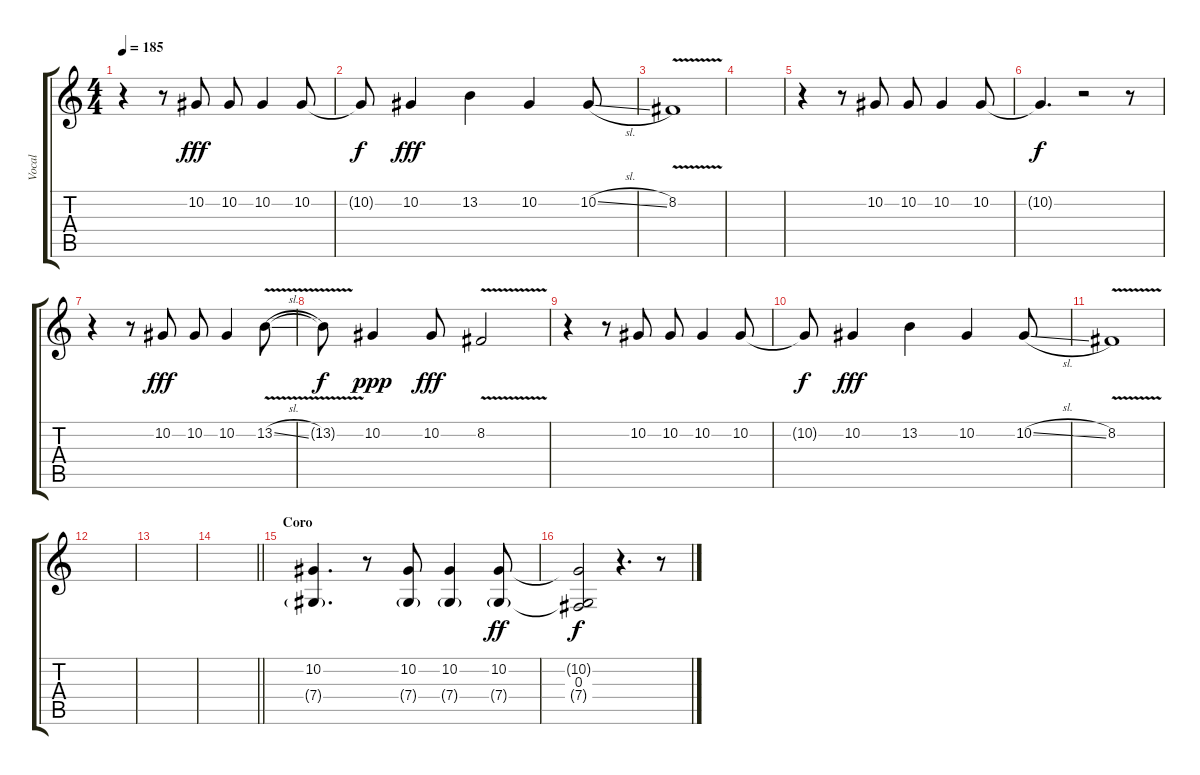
\track ("Vocal" "Vocal") {instrument clarinet}
\staff {score tabs}
\tuning (Eb4 Bb3 Gb3 Db3 Ab2 Eb2) {hide}
\ts (4 4)
\tempo 185
\clef g2
\ks c
r.4{dy fff} r.8 10.2.8 10.2.8 10.2.4 10.2.8 |
10.2{t}.8{dy f} 10.2.4{dy fff} 13.2.4 10.2.4 10.2{sl}.8 |
8.2{v}.1 |
|
r.4 r.8 10.2.8 10.2.8 10.2.4 10.2.8 |
10.2{t}.4{d dy f} r.2 r.8 |
r.4 r.8 10.2.8{dy fff} 10.2.8 10.2.4 13.2{v sl}.8 |
13.2{t}.8{dy f} 10.2.4{dy ppp} 10.2.8{dy fff} 8.2{v}.2 |
r.4 r.8 10.2.8 10.2.8 10.2.4 10.2.8 |
10.2{t}.8{dy f} 10.2.4{dy fff} 13.2.4 10.2.4 10.2{sl}.8 |
8.2{v}.1 |
|
|
\barLineRight lightlight
|
\section ("" "Coro")
(10.2 7.4{g}).4{d} r.8 (10.2 7.4{g}).8 (10.2 7.4{g}).4 (10.2 7.4{g}).8{dy ff} |
(10.2{t} 0.3 7.4{t}).2{dy f} r.4{d} r.8
